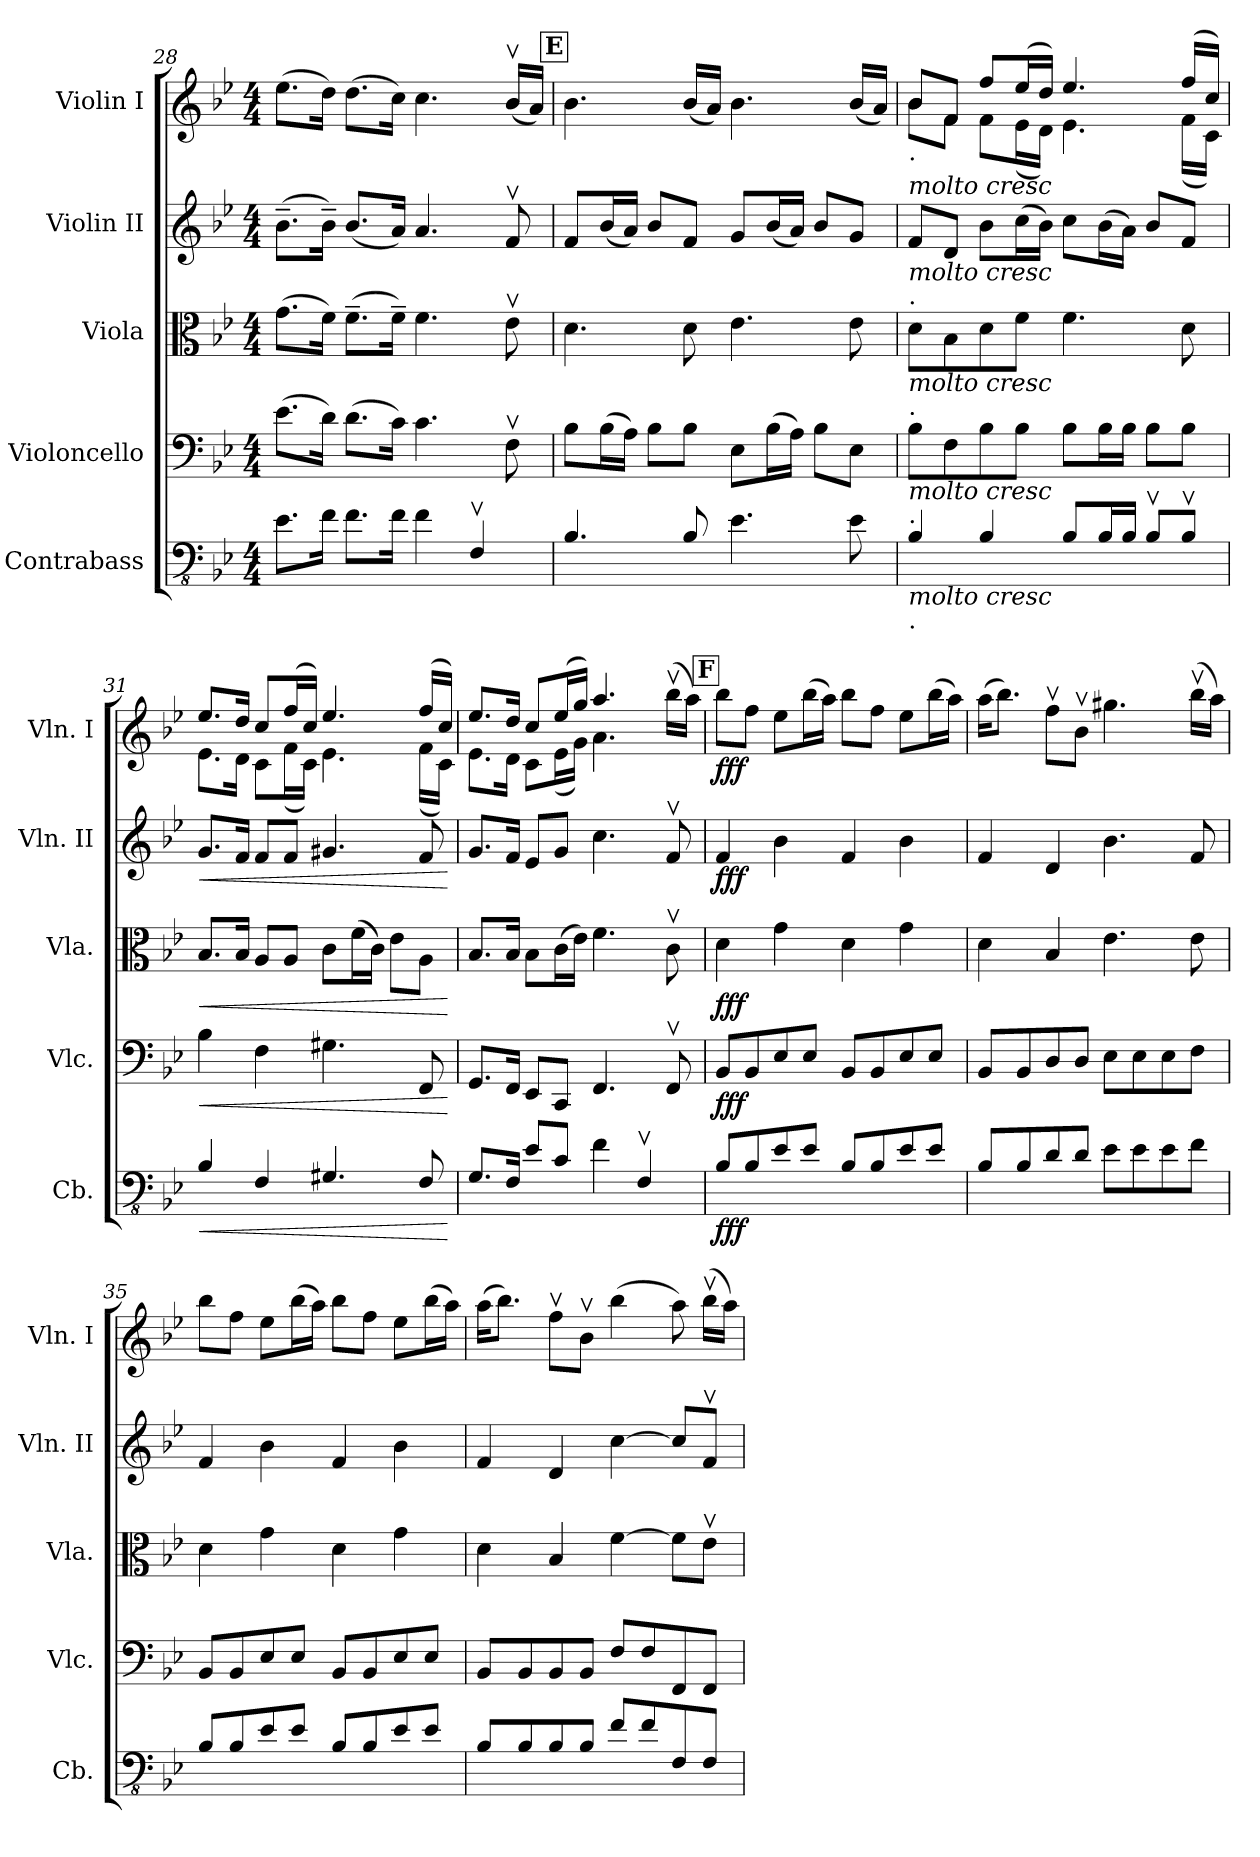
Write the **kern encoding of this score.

**kern	**dynam	**kern	**dynam	**kern	**dynam	**kern	**dynam	**kern	**dynam
*part5	*part5	*part4	*part4	*part3	*part3	*part2	*part2	*part1	*part1
*staff5	*staff5	*staff4	*staff4	*staff3	*staff3	*staff2	*staff2	*staff1	*staff1
*I"Contrabass	*	*I"Violoncello	*	*I"Viola	*	*I"Violin II	*	*I"Violin I	*
*I'Cb.	*	*I'Vlc.	*	*I'Vla.	*	*I'Vln. II	*	*I'Vln. I	*
*clefFv4	*	*clefF4	*	*clefC3	*	*clefG2	*	*clefG2	*
*ITrd7c12	*	*	*	*	*	*	*	*	*
*k[b-e-]	*	*k[b-e-]	*	*k[b-e-]	*	*k[b-e-]	*	*k[b-e-]	*
*M4/4	*	*M4/4	*	*M4/4	*	*M4/4	*	*M4/4	*
=28	=28	=28	=28	=28	=28	=28	=28	=28	=28
8.EE-\L	.	(8.e-\L	.	(8.g\L	.	(8.b-~\L	.	(8.ee-\L	.
16FF\Jk	.	16d\Jk)	.	16f\Jk)	.	16b-~\Jk)	.	16dd\Jk)	.
8.FF\L	.	(8.d\L	.	(8.f~\L	.	(8.b-/L	.	(8.dd\L	.
16FF\Jk	.	16c\Jk)	.	16f~\Jk)	.	16a/Jk)	.	16cc\Jk)	.
4FF\	.	4.c\	.	4.f\	.	4.a/	.	4.cc\	.
4FFFv/	.	.	.	.	.	.	.	.	.
.	.	8Fv\	.	8e-v\	.	8fv/	.	(16b-v/LL	.
.	.	.	.	.	.	.	.	16a/JJ)	.
!!LO:LB:g=z
!!LO:REH:place=s1:a:B:fs=14:t=E
=29	=29	=29	=29	=29	=29	=29	=29	=29	=29
4.BBB-/	.	8B-\L	.	4.d\	.	8f/L	.	4.b-\	.
.	.	(16B-\L	.	.	.	(16b-/L	.	.	.
.	.	16A\JJ)	.	.	.	16a/JJ)	.	.	.
.	.	8B-\L	.	.	.	8b-/L	.	.	.
8BBB-/	.	8B-\J	.	8d\	.	8f/J	.	(16b-/LL	.
.	.	.	.	.	.	.	.	16a/JJ)	.
4.EE-\	.	8E-\L	.	4.e-\	.	8g/L	.	4.b-\	.
.	.	(16B-\L	.	.	.	(16b-/L	.	.	.
.	.	16A\JJ)	.	.	.	16a/JJ)	.	.	.
.	.	8B-\L	.	.	.	8b-/L	.	.	.
8EE-\	.	8E-\J	.	8e-\	.	8g/J	.	(16b-/LL	.
.	.	.	.	.	.	.	.	16a/JJ)	.
=30	=30	=30	=30	=30	=30	=30	=30	=30	=30
*	*	*	*	*	*	*	*	*^	*
!	!	!	!	!	!	!	!	!LO:TX:b:i:t=molto cresc	!	!
!	!	!	!	!	!	!	!	!LO:TX:b:t=.	!	!
!	!	!	!	!	!	!LO:TX:b:i:t=molto cresc	!	!	!	!
!	!	!	!	!	!	!LO:TX:b:t=.	!	!	!	!
!	!	!	!	!LO:TX:b:i:t=molto cresc	!	!	!	!	!	!
!	!	!	!	!LO:TX:b:t=.	!	!	!	!	!	!
!	!	!LO:TX:b:i:t=molto cresc	!	!	!	!	!	!	!	!
!	!	!LO:TX:b:t=.	!	!	!	!	!	!	!	!
!LO:TX:b:i:t=molto cresc	!	!	!	!	!	!	!	!	!	!
!LO:TX:b:t=.	!	!	!	!	!	!	!	!	!	!
4BBB-/	.	8B-\L	.	8d\L	.	8f/L	.	8b-/L	8b-\L	.
.	.	8F\	.	8B-\	.	8d/J	.	8f/J	8f\J	.
4BBB-/	.	8B-\	.	8d\	.	8b-\L	.	8ff/L	8f\L	.
.	.	8B-\J	.	8f\J	.	(16cc\L	.	(16ee-/L	(16e-\L	.
.	.	.	.	.	.	16b-\JJ)	.	16dd/JJ)	16d\JJ)	.
8BBB-/L	.	8B-\L	.	4.f\	.	8cc\L	.	4.ee-/	4.e-\	.
16BBB-/L	.	16B-\L	.	.	.	(16b-\L	.	.	.	.
16BBB-/JJ	.	16B-\JJ	.	.	.	16a\JJ)	.	.	.	.
8BBB-v/L	.	8B-\L	.	.	.	8b-/L	.	.	.	.
8BBB-v/J	.	8B-\J	.	8d\	.	8f/J	.	(16ff/LL	(16f\LL	.
.	.	.	.	.	.	.	.	16cc/JJ)	16c\JJ)	.
=31	=31	=31	=31	=31	=31	=31	=31	=31	=31	=31
!	!LO:HP:b	!	!LO:HP:b	!	!LO:HP:b	!	!LO:HP:b	!	!	!
4BBB-/	<	4B-\	<	8.B-/L	<	8.g/L	<	8.ee-/L	8.e-\L	.
.	.	.	.	16B-/Jk	.	16f/Jk	.	16dd/Jk	16d\Jk	.
4FFF/	.	4F\	.	8A/L	.	8f/L	.	8cc/L	8c\L	.
.	.	.	.	8A/J	.	8f/J	.	(16ff/L	(16f\L	.
.	.	.	.	.	.	.	.	16cc/JJ)	16c\JJ)	.
4.GGG#X/	.	4.G#X\	.	8c\L	.	4.g#X/	.	4.ee-/	4.e-\	.
.	.	.	.	(16f\L	.	.	.	.	.	.
.	.	.	.	16c\JJ)	.	.	.	.	.	.
.	.	.	.	8e-\L	.	.	.	.	.	.
8FFF/	.	8FF/	.	8A\J	.	8f/	.	(16ff/LL	(16f\LL	.
.	.	.	.	.	.	.	.	16cc/JJ)	16c\JJ)	.
*	*	*	*	*	*	*	*	*v	*v	*
.	[	.	[	.	[	.	[	.	.
!!LO:PB:g=z
=32	=32	=32	=32	=32	=32	=32	=32	=32	=32
*	*	*	*	*	*	*	*	*^	*
8.GGG/L	.	8.GG/L	.	8.B-/L	.	8.g/L	.	8.ee-/L	8.e-\L	.
16FFF/Jk	.	16FF/Jk	.	16B-/Jk	.	16f/Jk	.	16dd/Jk	16d\Jk	.
8EE-/L	.	8EE-/L	.	8B-\L	.	8e-/L	.	8cc/L	8c\L	.
8CC/J	.	8CC/J	.	(16c\L	.	8g/J	.	(16ee-/L	(16e-\L	.
.	.	.	.	16e-\JJ)	.	.	.	16gg/JJ)	16g\JJ)	.
4FF\	.	4.FF/	.	4.f\	.	4.cc\	.	4.aa/	4.a\	.
4FFFv/	.	.	.	.	.	.	.	.	.	.
.	.	8FFv/	.	8cv\	.	8fv/	.	(16bb-v\LL	8ryy	.
.	.	.	.	.	.	.	.	16aa\JJ)	.	.
*	*	*	*	*	*	*	*	*v	*v	*
!!LO:REH:place=s1:a:B:fs=14:t=F
=33	=33	=33	=33	=33	=33	=33	=33	=33	=33
!	!LO:DY:b	!	!LO:DY:b	!	!LO:DY:b	!	!LO:DY:b	!	!LO:DY:b
8BBB-/L	fff	8BB-/L	fff	4d\	fff	4f/	fff	8bb-\L	fff
8BBB-/	.	8BB-/	.	.	.	.	.	8ff\J	.
8EE-/	.	8E-/	.	4g\	.	4b-\	.	8ee-\L	.
8EE-/J	.	8E-/J	.	.	.	.	.	(16bb-\L	.
.	.	.	.	.	.	.	.	16aa\JJ)	.
8BBB-/L	.	8BB-/L	.	4d\	.	4f/	.	8bb-\L	.
8BBB-/	.	8BB-/	.	.	.	.	.	8ff\J	.
8EE-/	.	8E-/	.	4g\	.	4b-\	.	8ee-\L	.
8EE-/J	.	8E-/J	.	.	.	.	.	(16bb-\L	.
.	.	.	.	.	.	.	.	16aa\JJ)	.
=34	=34	=34	=34	=34	=34	=34	=34	=34	=34
8BBB-/L	.	8BB-/L	.	4d\	.	4f/	.	(16aa\KL	.
.	.	.	.	.	.	.	.	8.bb-\J)	.
8BBB-/	.	8BB-/	.	.	.	.	.	.	.
8DD/	.	8D/	.	4B-/	.	4d/	.	8ffv\L	.
8DD/J	.	8D/J	.	.	.	.	.	8b-v\J	.
8EE-\L	.	8E-\L	.	4.e-\	.	4.b-\	.	4.gg#X\	.
8EE-\	.	8E-\	.	.	.	.	.	.	.
8EE-\	.	8E-\	.	.	.	.	.	.	.
8FF\J	.	8F\J	.	8e-\	.	8f/	.	(16bb-v\LL	.
.	.	.	.	.	.	.	.	16aa\JJ)	.
!!LO:LB:g=z
=35	=35	=35	=35	=35	=35	=35	=35	=35	=35
8BBB-/L	.	8BB-/L	.	4d\	.	4f/	.	8bb-\L	.
8BBB-/	.	8BB-/	.	.	.	.	.	8ff\J	.
8EE-/	.	8E-/	.	4g\	.	4b-\	.	8ee-\L	.
8EE-/J	.	8E-/J	.	.	.	.	.	(16bb-\L	.
.	.	.	.	.	.	.	.	16aa\JJ)	.
8BBB-/L	.	8BB-/L	.	4d\	.	4f/	.	8bb-\L	.
8BBB-/	.	8BB-/	.	.	.	.	.	8ff\J	.
8EE-/	.	8E-/	.	4g\	.	4b-\	.	8ee-\L	.
8EE-/J	.	8E-/J	.	.	.	.	.	(16bb-\L	.
.	.	.	.	.	.	.	.	16aa\JJ)	.
=36	=36	=36	=36	=36	=36	=36	=36	=36	=36
8BBB-/L	.	8BB-/L	.	4d\	.	4f/	.	(16aa\KL	.
.	.	.	.	.	.	.	.	8.bb-\J)	.
8BBB-/	.	8BB-/	.	.	.	.	.	.	.
8BBB-/	.	8BB-/	.	4B-/	.	4d/	.	8ffv\L	.
8BBB-/J	.	8BB-/J	.	.	.	.	.	8b-v\J	.
8FF/L	.	8F/L	.	[4f\	.	[4cc\	.	(4bb-\	.
8FF/	.	8F/	.	.	.	.	.	.	.
8FFF/	.	8FF/	.	8f\L]	.	8cc/L]	.	8aa\)	.
8FFF/J	.	8FF/J	.	8e-v\J	.	8fv/J	.	(16bb-v\LL	.
.	.	.	.	.	.	.	.	16aa\JJ)	.
=	=	=	=	=	=	=	=	=	=
*-	*-	*-	*-	*-	*-	*-	*-	*-	*-
